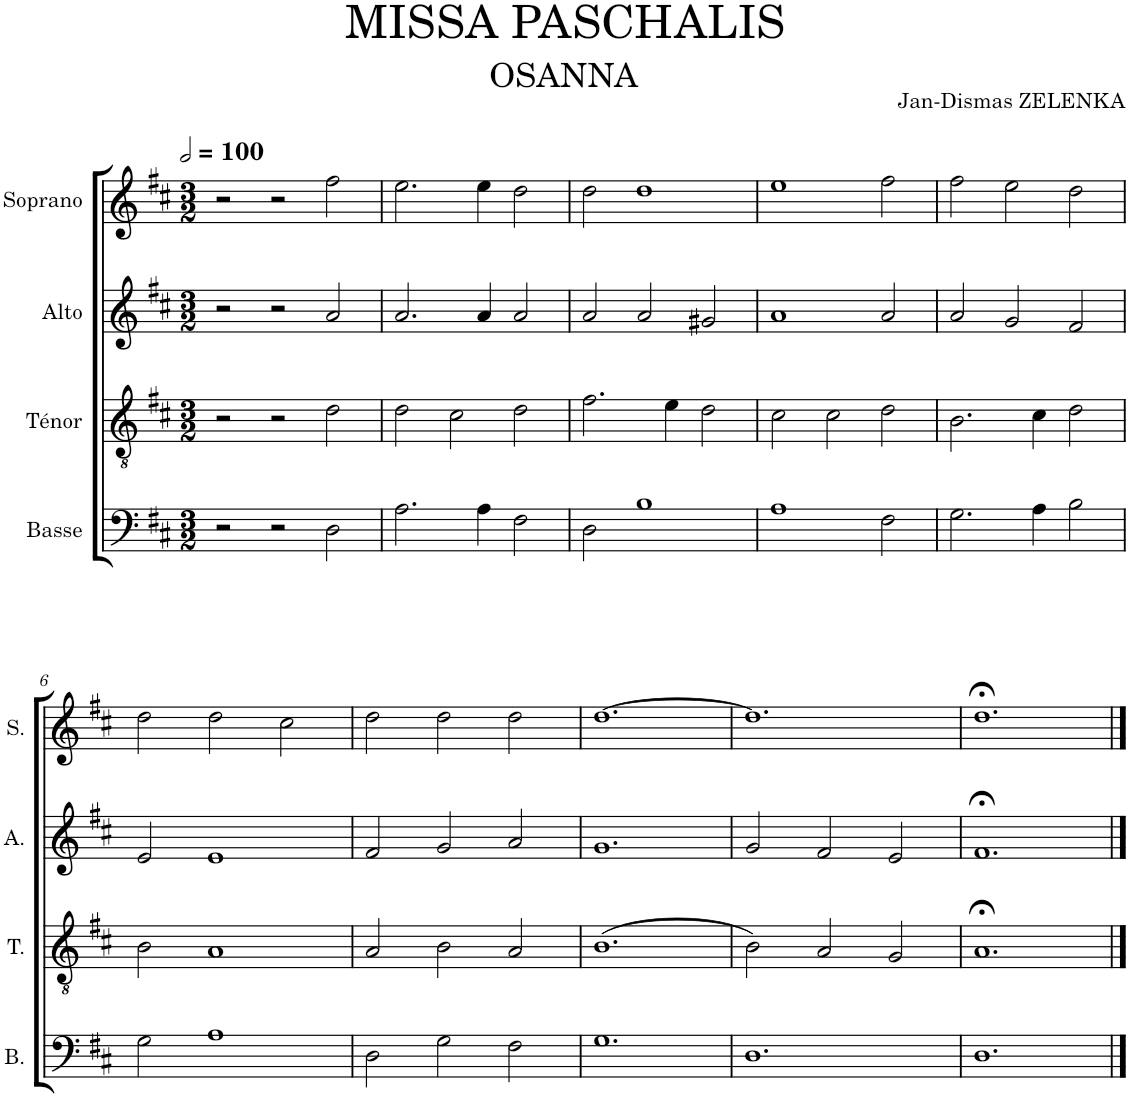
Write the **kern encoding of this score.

**kern	**kern	**kern	**kern
*part4	*part3	*part2	*part1
*staff4	*staff3	*staff2	*staff1
*I"Basse	*I"Ténor	*I"Alto	*I"Soprano
*I'B.	*I'T.	*I'A.	*I'S.
*clefF4	*clefGv2	*clefG2	*clefG2
*k[f#c#]	*k[f#c#]	*k[f#c#]	*k[f#c#]
*M3/2	*M3/2	*M3/2	*M3/2
*MM200	*MM200	*MM200	*MM200
=1	=1	=1	=1
2r	2r	2r	2r
2r	2r	2r	2r
2D\	2d\	2a/	2ff#\
=2	=2	=2	=2
2.A\	2d\	2.a/	2.ee\
.	2c#\	.	.
4A\	.	4a/	4ee\
2F#\	2d\	2a/	2dd\
=3	=3	=3	=3
2D\	2.f#\	2a/	2dd\
1B	.	2a/	1dd
.	4e\	.	.
.	2d\	2g#X/	.
=4	=4	=4	=4
1A	2c#\	1a	1ee
.	2c#\	.	.
2F#\	2d\	2a/	2ff#\
=5	=5	=5	=5
2.G\	2.B\	2a/	2ff#\
.	.	2g/	2ee\
4A\	4c#\	.	.
2B\	2d\	2f#/	2dd\
!!LO:LB:g=z
=6	=6	=6	=6
2G\	2B\	2e/	2dd\
1A	1A	1e	2dd\
.	.	.	2cc#\
=7	=7	=7	=7
2D\	2A/	2f#/	2dd\
2G\	2B\	2g/	2dd\
2F#\	2A/	2a/	2dd\
=8	=8	=8	=8
1.G	(1.B	1.g	[1.dd
=9	=9	=9	=9
1.D	2B\)	2g/	1.dd]
.	2A/	2f#/	.
.	2G/	2e/	.
=10	=10	=10	=10
1.D	1.A;<	1.f#;<	1.dd;<
==	==	==	==
*-	*-	*-	*-
